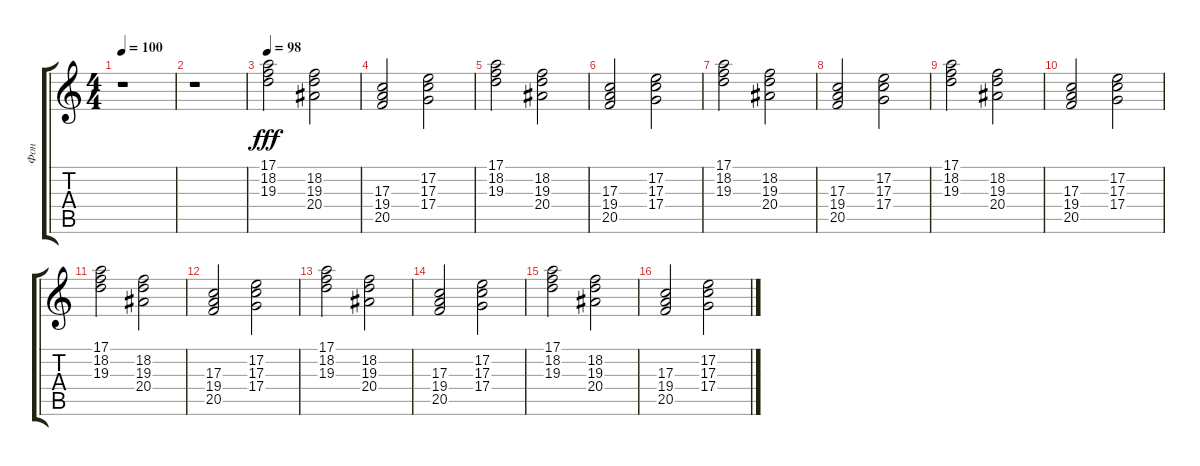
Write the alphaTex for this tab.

\track ("Фон" "Фон") {instrument stringensemble1}
\staff {score tabs}
\tuning (E4 B3 G3 D3 A2 E2) {hide}
\ts (4 4)
\tempo 100
\clef g2
\ks c
r.1{dy fff} |
r.1 |
\tempo 98
(17.1 18.2 19.3).2 (18.2 19.3 20.4).2 |
(17.3 19.4 20.5).2 (17.2 17.3 17.4).2 |
(17.1 18.2 19.3).2 (18.2 19.3 20.4).2 |
(17.3 19.4 20.5).2 (17.2 17.3 17.4).2 |
(17.1 18.2 19.3).2 (18.2 19.3 20.4).2 |
(17.3 19.4 20.5).2 (17.2 17.3 17.4).2 |
(17.1 18.2 19.3).2 (18.2 19.3 20.4).2 |
(17.3 19.4 20.5).2 (17.2 17.3 17.4).2 |
(17.1 18.2 19.3).2 (18.2 19.3 20.4).2 |
(17.3 19.4 20.5).2 (17.2 17.3 17.4).2 |
(17.1 18.2 19.3).2 (18.2 19.3 20.4).2 |
(17.3 19.4 20.5).2 (17.2 17.3 17.4).2 |
(17.1 18.2 19.3).2 (18.2 19.3 20.4).2 |
(17.3 19.4 20.5).2 (17.2 17.3 17.4).2
